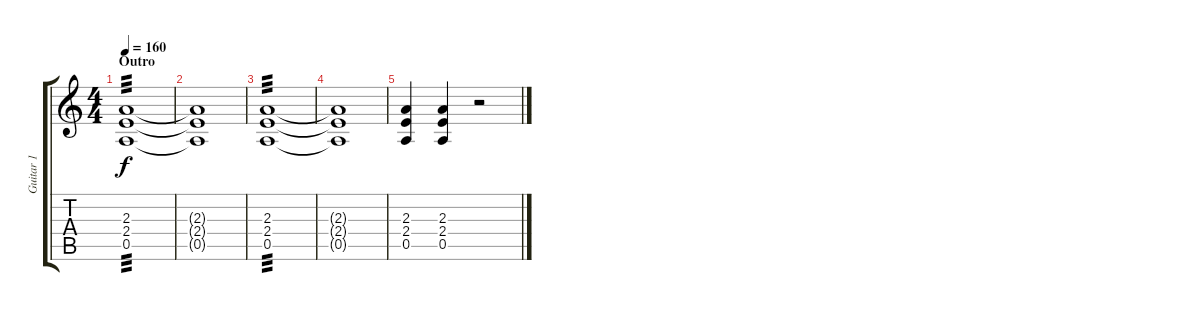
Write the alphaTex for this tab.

\track ("Guitar 1" "Guitar 1") {instrument distortionguitar}
\staff {score tabs}
\tuning (E4 B3 G3 D3 A2 E2) {hide}
\ts (4 4)
\section ("" "Outro")
\tempo 160
\clef g2
\ks c
(2.3 2.4 0.5).1{tp 3 dy f} |
(2.3{t} 2.4{t} 0.5{t}).1 |
(2.3 2.4 0.5).1{tp 3} |
(2.3{t} 2.4{t} 0.5{t}).1 |
(2.3 2.4 0.5).4 (2.3 2.4 0.5).4 r.2
